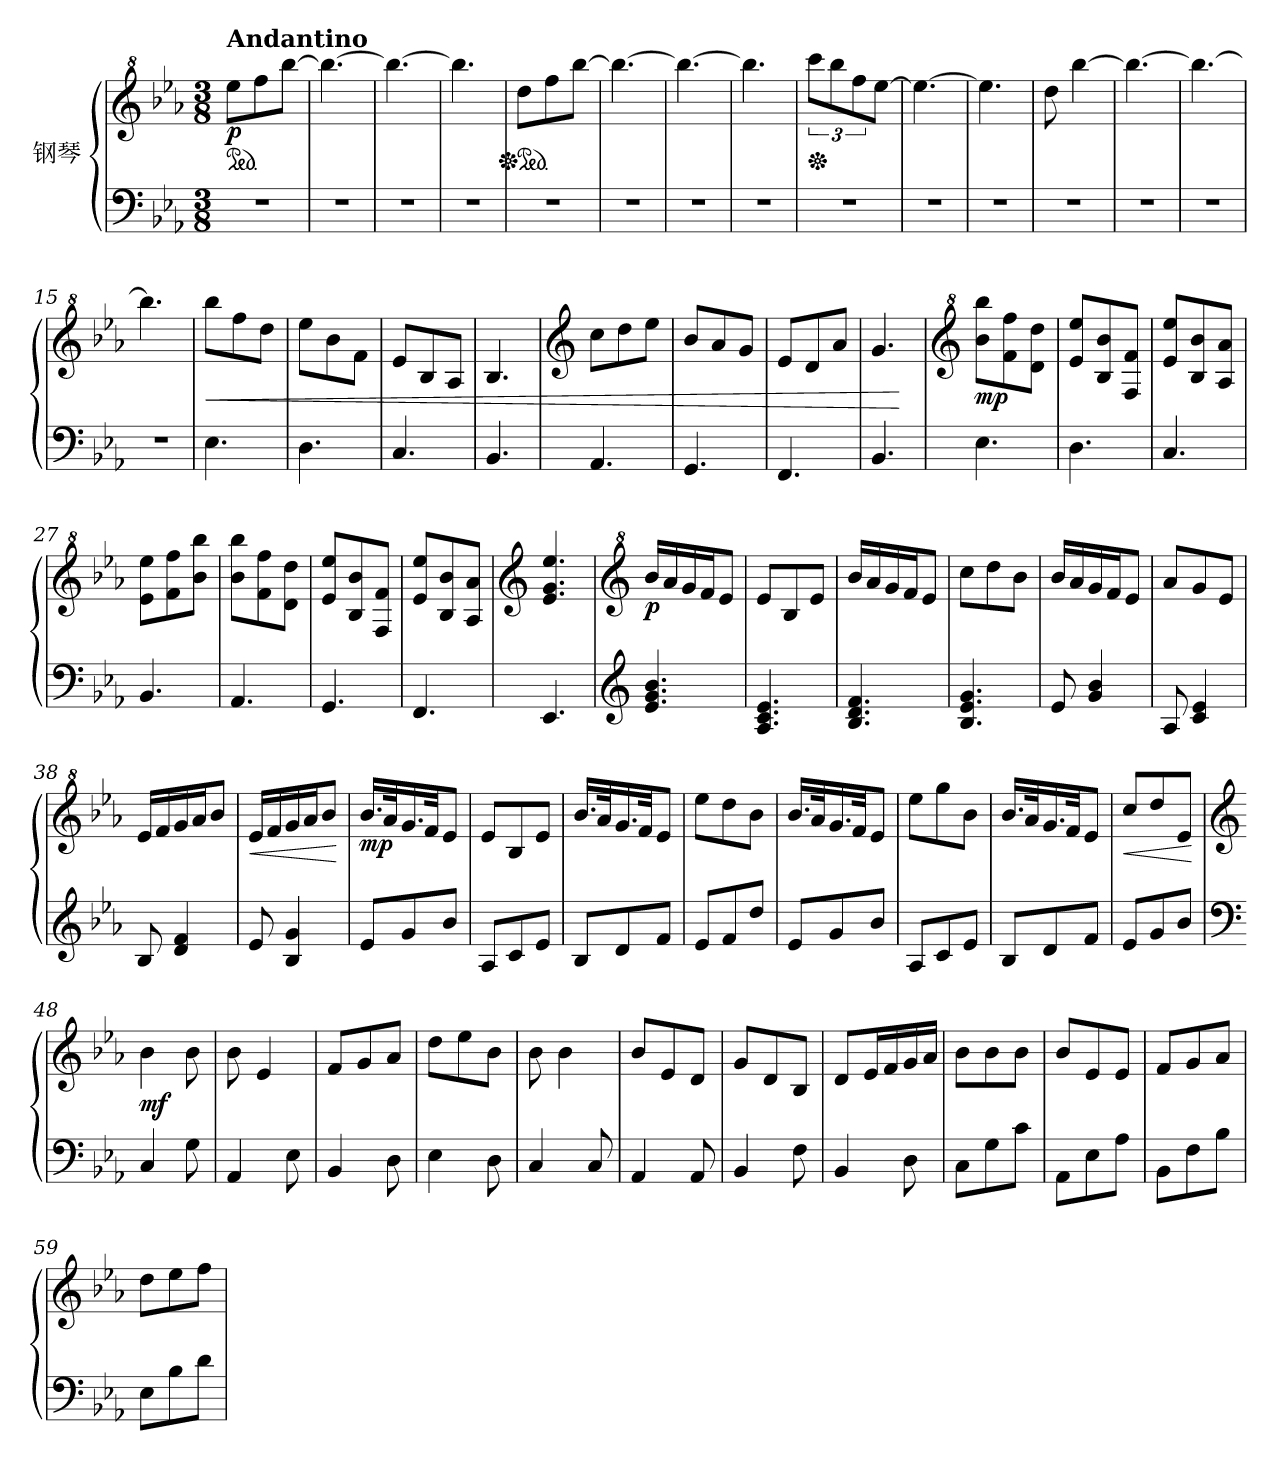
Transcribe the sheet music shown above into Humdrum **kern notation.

**kern	**kern	**dynam
*part1	*part1	*part1
*staff2	*staff1	*staff1/2
*I"钢琴	*	*
*clefF4	*clefG^2	*
*k[b-e-a-]	*k[b-e-a-]	*
*M3/8	*M3/8	*
*	*ped	*
=1	=1	=1
!	!LO:TX:a:B:t=Andantino	!
!	!	!LO:DY:b
4.r	8eee-\L	p
.	8fff\	.
.	[8bbb-\J	.
=2	=2	=2
4.r	4.bbb-\_	.
=3	=3	=3
4.r	4.bbb-\_	.
=4	=4	=4
4.r	4.bbb-\]	.
=5	=5	=5
*	*Xped	*
*	*ped	*
4.r	8ddd\L	.
.	8fff\	.
.	[8bbb-\J	.
=6	=6	=6
4.r	4.bbb-\_	.
=7	=7	=7
4.r	4.bbb-\_	.
=8	=8	=8
4.r	4.bbb-\]	.
=9	=9	=9
*	*Xped	*
4.r	12cccc\L	.
.	12bbb-\	.
.	12fff\	.
.	[8eee-\J	.
=10	=10	=10
4.r	4.eee-\_	.
!!LO:LB:g=z
=11	=11	=11
4.r	4.eee-\]	.
=12	=12	=12
4.r	8ddd\	.
.	[4bbb-\	.
=13	=13	=13
4.r	4.bbb-\_	.
=14	=14	=14
4.r	4.bbb-\_	.
=15	=15	=15
4.r	4.bbb-\]	.
=16	=16	=16
!	!	!LO:HP:b
4.E-\	8bbb-\L	<
.	8fff\	.
.	8ddd\J	.
=17	=17	=17
4.D\	8eee-\L	.
.	8bb-\	.
.	8ff\J	.
=18	=18	=18
4.C/	8ee-/L	.
.	8b-/	.
.	8a-/J	.
=19	=19	=19
4.BB-/	4.b-/	.
=20	=20	=20
*	*clefG2	*
4.AA-/	8cc\L	.
.	8dd\	.
.	8ee-\J	.
=21	=21	=21
4.GG/	8b-/L	.
.	8a-/	.
.	8g/J	.
!!LO:LB:g=z
=22	=22	=22
4.FF/	8e-/L	.
.	8d/	.
.	8a-/J	.
=23	=23	=23
4.BB-/	4.g/	.
.	.	[
=24	=24	=24
*	*clefG^2	*
!	!	!LO:DY:b
4.E-\	8bb-\ 8bbb-\L	mp
.	8ff\ 8fff\	.
.	8dd\ 8ddd\J	.
=25	=25	=25
4.D\	8ee-/ 8eee-/L	.
.	8b-/ 8bb-/	.
.	8f/ 8ff/J	.
=26	=26	=26
4.C/	8ee-/ 8eee-/L	.
.	8b-/ 8bb-/	.
.	8a-/ 8aa-/J	.
=27	=27	=27
4.BB-/	8ee-\ 8eee-\L	.
.	8ff\ 8fff\	.
.	8bb-\ 8bbb-\J	.
=28	=28	=28
4.AA-/	8bb-\ 8bbb-\L	.
.	8ff\ 8fff\	.
.	8dd\ 8ddd\J	.
=29	=29	=29
4.GG/	8ee-/ 8eee-/L	.
.	8b-/ 8bb-/	.
.	8f/ 8ff/J	.
=30	=30	=30
4.FF/	8ee-/ 8eee-/L	.
.	8b-/ 8bb-/	.
.	8a-/ 8aa-/J	.
=31	=31	=31
*	*clefG2	*
4.EE-/	4.e-/ 4.g/ 4.ee-/	.
!!LO:LB:g=z
=32	=32	=32
*clefG2	*clefG^2	*
!	!	!LO:DY:b
4.e-/ 4.g/ 4.b-/	16bb-/LL	p
.	16aa-/	.
.	16gg/	.
.	16ff/J	.
.	8ee-/J	.
=33	=33	=33
4.A-/ 4.c/ 4.e-/	8ee-/L	.
.	8b-/	.
.	8ee-/J	.
=34	=34	=34
4.B-/ 4.d/ 4.f/	16bb-/LL	.
.	16aa-/	.
.	16gg/	.
.	16ff/J	.
.	8ee-/J	.
=35	=35	=35
4.B-/ 4.e-/ 4.g/	8ccc\L	.
.	8ddd\	.
.	8bb-\J	.
=36	=36	=36
8e-/	16bb-/LL	.
.	16aa-/	.
4g/ 4b-/	16gg/	.
.	16ff/J	.
.	8ee-/J	.
=37	=37	=37
8A-/	8aa-/L	.
4c/ 4e-/	8gg/	.
.	8ee-/J	.
=38	=38	=38
8B-/	16ee-/LL	.
.	16ff/	.
4d/ 4f/	16gg/	.
.	16aa-/J	.
.	8bb-/J	.
=39	=39	=39
!	!	!LO:HP:b
8e-/	16ee-/LL	<
.	16ff/	.
4B-/ 4g/	16gg/	.
.	16aa-/J	.
.	8bb-/J	.
.	.	[
!!LO:LB:g=z
=40	=40	=40
!	!	!LO:DY:b
8e-/L	16.bb-/LL	mp
.	32aa-/K	.
8g/	16.gg/	.
.	32ff/JK	.
8b-/J	8ee-/J	.
=41	=41	=41
8A-/L	8ee-/L	.
8c/	8b-/	.
8e-/J	8ee-/J	.
=42	=42	=42
8B-/L	16.bb-/LL	.
.	32aa-/K	.
8d/	16.gg/	.
.	32ff/JK	.
8f/J	8ee-/J	.
=43	=43	=43
8e-/L	8eee-\L	.
8f/	8ddd\	.
8dd/J	8bb-\J	.
=44	=44	=44
8e-/L	16.bb-/LL	.
.	32aa-/K	.
8g/	16.gg/	.
.	32ff/JK	.
8b-/J	8ee-/J	.
=45	=45	=45
8A-/L	8eee-\L	.
8c/	8ggg\	.
8e-/J	8bb-\J	.
=46	=46	=46
8B-/L	16.bb-/LL	.
.	32aa-/K	.
8d/	16.gg/	.
.	32ff/JK	.
8f/J	8ee-/J	.
=47	=47	=47
!	!	!LO:HP:b
8e-/L	8ccc/L	<
8g/	8ddd/	.
8b-/J	8ee-/J	.
.	.	[
!!LO:LB:g=z
=48	=48	=48
*clefF4	*clefG2	*
!	!	!LO:DY:b
4C/	4b-\	mf
8G\	8b-\	.
=49	=49	=49
4AA-/	8b-\	.
.	4e-/	.
8E-\	.	.
=50	=50	=50
4BB-/	8f/L	.
.	8g/	.
8D\	8a-/J	.
=51	=51	=51
4E-\	8dd\L	.
.	8ee-\	.
8D\	8b-\J	.
=52	=52	=52
4C/	8b-\	.
.	4b-\	.
8C/	.	.
=53	=53	=53
4AA-/	8b-/L	.
.	8e-/	.
8AA-/	8d/J	.
=54	=54	=54
4BB-/	8g/L	.
.	8d/	.
8F\	8B-/J	.
=55	=55	=55
4BB-/	8d/L	.
.	16e-/L	.
.	16f/	.
8D\	16g/	.
.	16a-/JJ	.
=56	=56	=56
8C\L	8b-\L	.
8G\	8b-\	.
8c\J	8b-\J	.
!!LO:PB:g=z
=57	=57	=57
8AA-\L	8b-/L	.
8E-\	8e-/	.
8A-\J	8e-/J	.
=58	=58	=58
8BB-\L	8f/L	.
8F\	8g/	.
8B-\J	8a-/J	.
=59	=59	=59
8E-\L	8dd\L	.
8B-\	8ee-\	.
8d\J	8ff\J	.
=	=	=
*-	*-	*-
